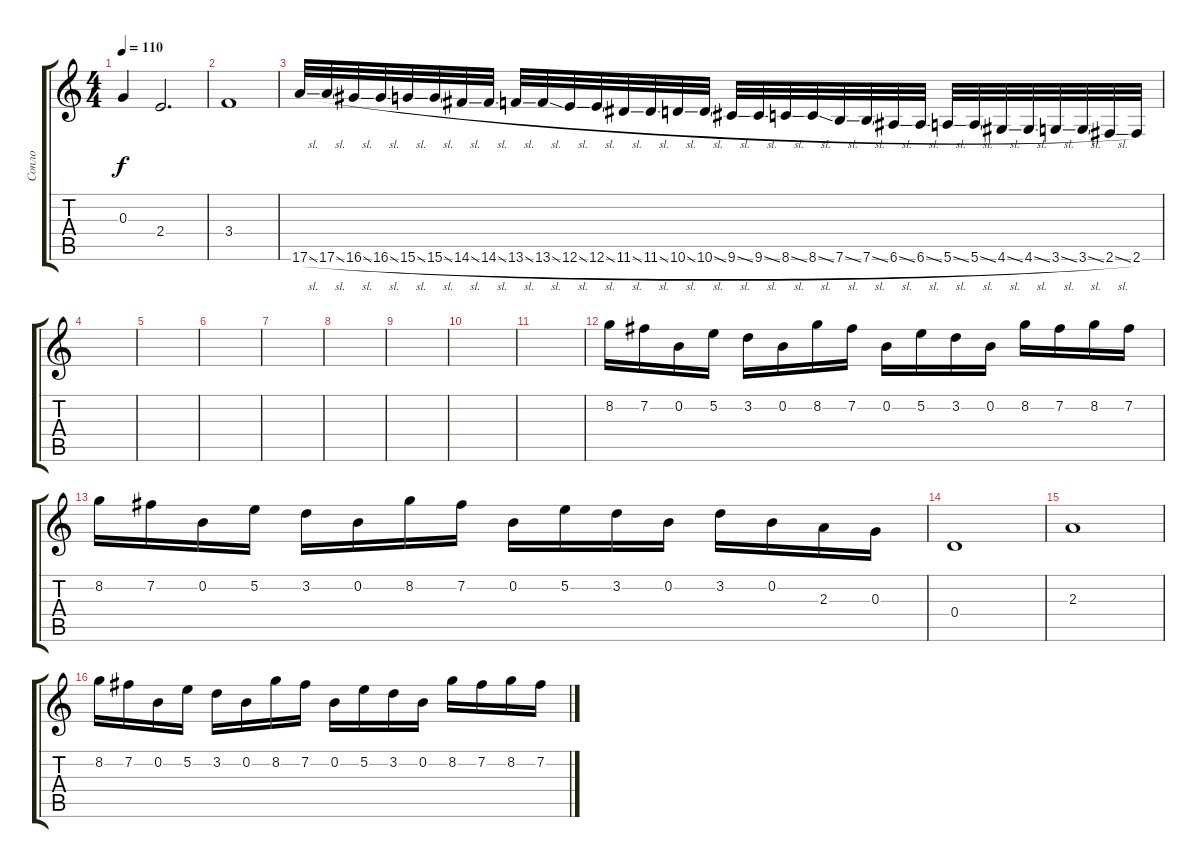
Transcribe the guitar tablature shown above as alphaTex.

\track ("Сопло" "Сопло") {instrument distortionguitar}
\staff {score tabs}
\tuning (E4 B3 G3 D3 A2 E2) {hide}
\ts (4 4)
\tempo 110
\clef g2
\ks c
0.3{t}.4{dy f} 2.4.2{d} |
3.4.1 |
17.6{sl}.32 17.6{sl}.32 16.6{sl}.32 16.6{sl}.32 15.6{sl}.32 15.6{sl}.32 14.6{sl}.32 14.6{sl}.32 13.6{sl}.32 13.6{sl}.32 12.6{sl}.32 12.6{sl}.32 11.6{sl}.32 11.6{sl}.32 10.6{sl}.32 10.6{sl}.32 9.6{sl}.32 9.6{sl}.32 8.6{sl}.32 8.6{sl}.32 7.6{sl}.32 7.6{sl}.32 6.6{sl}.32 6.6{sl}.32 5.6{sl}.32 5.6{sl}.32 4.6{sl}.32 4.6{sl}.32 3.6{sl}.32 3.6{sl}.32 2.6{sl}.32 2.6.32 |
|
|
|
|
|
|
|
|
8.2.16 7.2.16 0.2.16 5.2.16 3.2.16 0.2.16 8.2.16 7.2.16 0.2.16 5.2.16 3.2.16 0.2.16 8.2.16 7.2.16 8.2.16 7.2.16 |
8.2.16 7.2.16 0.2.16 5.2.16 3.2.16 0.2.16 8.2.16 7.2.16 0.2.16 5.2.16 3.2.16 0.2.16 3.2.16 0.2.16 2.3.16 0.3.16 |
0.4.1 |
2.3.1 |
8.2.16 7.2.16 0.2.16 5.2.16 3.2.16 0.2.16 8.2.16 7.2.16 0.2.16 5.2.16 3.2.16 0.2.16 8.2.16 7.2.16 8.2.16 7.2.16
